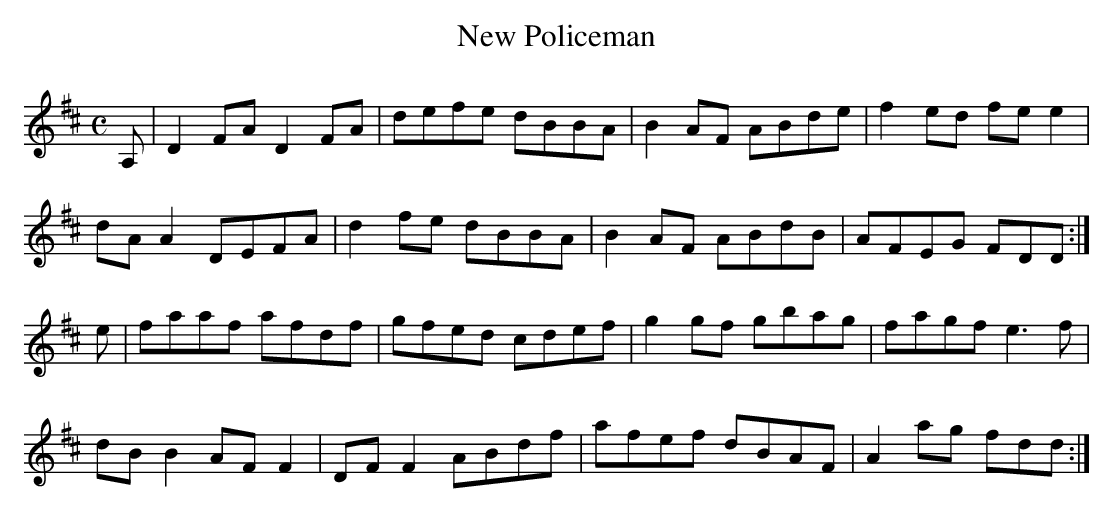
X:1
T:New Policeman
M:C
L:1/8
K:D Major
A,|D2FA D2FA|defe dBBA|B2AF ABde|f2ed fee2|!
dAA2 DEFA|d2fe dBBA|B2AF ABdB|AFEG FDD:|!
e|faaf afdf|gfed cdef|g2gf gbag|fagf e3f|!
dBB2 AFF2|DFF2 ABdf|afef dBAF|A2ag fdd:|!
